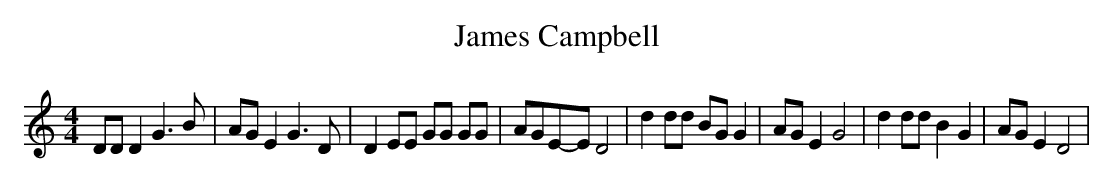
X:1
T:James Campbell
M:4/4
L:1/8
K:C
 DD D2 G3 B| AG E2 G3 D| D2 EE GG GG| AGE-E D4| d2 dd BG G2| AG E2 G4|\
 d2 dd B2 G2| AG E2 D4|
